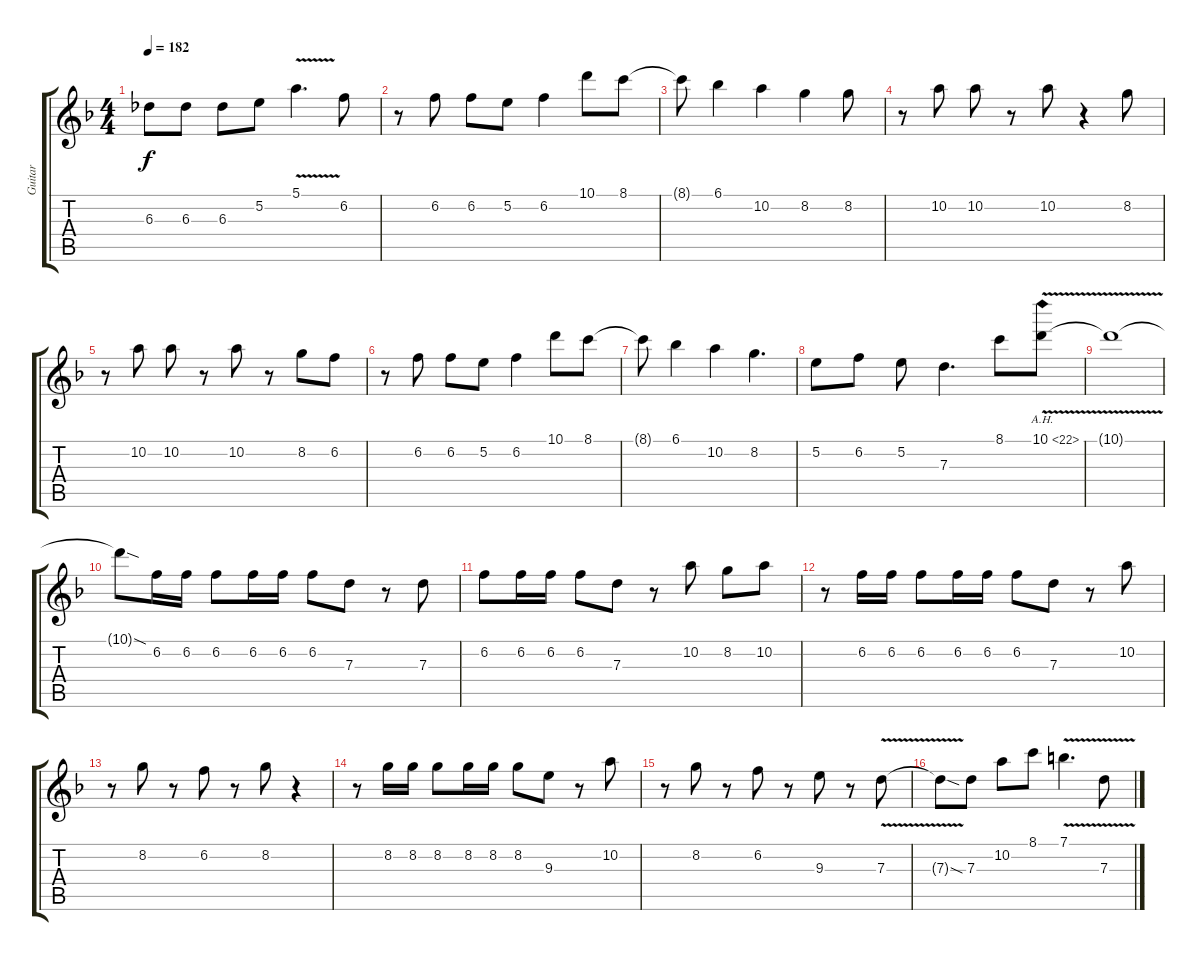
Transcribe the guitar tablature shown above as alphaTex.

\track ("Guitar" "Guitar") {instrument distortionguitar}
\staff {score tabs}
\tuning (E4 B3 G3 D3 A2 E2) {hide}
\ts (4 4)
\tempo 182
\clef g2
\ks dminor
6.3{t}.8{dy f} 6.3.8 6.3.8 5.2.8 5.1{v}.4{d volume 14} 6.2.8 |
r.8 6.2.8 6.2.8 5.2.8 6.2.4 10.1.8 8.1.8 |
8.1{t}.8 6.1.4 10.2.4 8.2.4 8.2.8 |
r.8 10.2.8 10.2.8 r.8 10.2.8 r.4 8.2.8 |
r.8 10.2.8 10.2.8 r.8 10.2.8 r.8 8.2.8 6.2.8 |
r.8 6.2.8 6.2.8 5.2.8 6.2.4 10.1.8 8.1.8 |
8.1{t}.8 6.1.4 10.2.4 8.2.4{d} |
5.2.8 6.2.8 5.2.8 7.3.4{d} 8.1.8 10.1{ah 12 v}.8 |
10.1{t}.1 |
10.1{sod t}.8 6.2.16 6.2.16 6.2.8 6.2.16 6.2.16 6.2.8 7.3.8 r.8 7.3.8 |
6.2.8 6.2.16 6.2.16 6.2.8 7.3.8 r.8 10.2.8 8.2.8 10.2.8 |
r.8 6.2.16 6.2.16 6.2.8 6.2.16 6.2.16 6.2.8 7.3.8 r.8 10.2.8 |
r.8 8.2.8 r.8 6.2.8 r.8 8.2.8 r.4 |
r.8 8.2.16 8.2.16 8.2.8 8.2.16 8.2.16 8.2.8 9.3.8 r.8 10.2.8 |
r.8 8.2.8 r.8 6.2.8 r.8 9.3.8 r.8 7.3{v}.8 |
7.3{sod t}.8 7.3.8 10.2.8 8.1.8 7.1{v}.4{d} 7.3{v}.8
